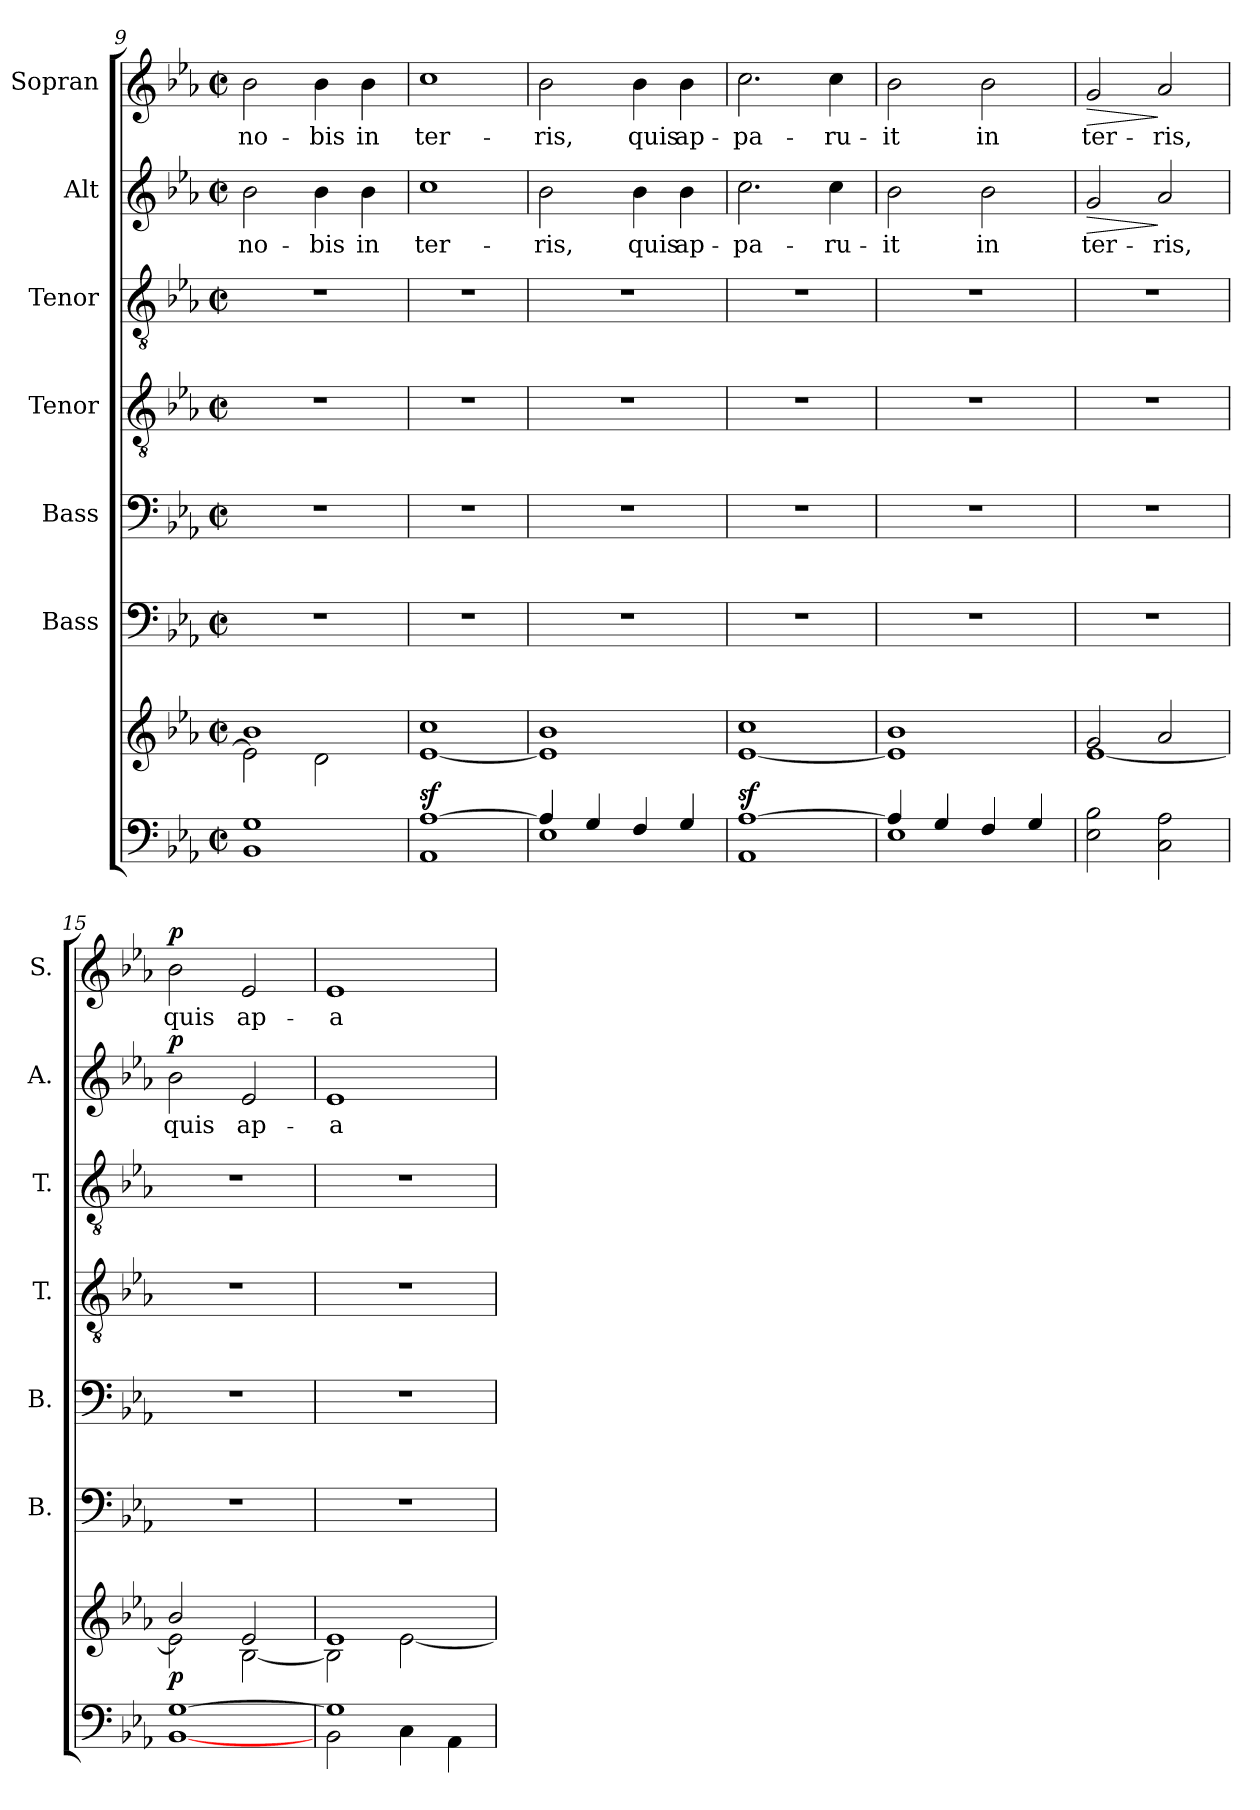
**kern	**kern	**dynam	**kern	**kern	**kern	**kern	**kern	**text	**dynam	**kern	**text	**dynam
*part7	*part7	*part7	*part6	*part5	*part4	*part3	*part2	*part2	*part2	*part1	*part1	*part1
*staff8	*staff7	*staff7/8	*staff6	*staff5	*staff4	*staff3	*staff2	*staff2	*staff2	*staff1	*staff1	*staff1
*	*	*	*I"Bass	*I"Bass	*I"Tenor	*I"Tenor	*I"Alt	*	*	*I"Sopran	*	*
*	*	*	*I'B.	*I'B.	*I'T.	*I'T.	*I'A.	*	*	*I'S.	*	*
*clefF4	*clefG2	*	*clefF4	*clefF4	*clefGv2	*clefGv2	*clefG2	*	*	*clefG2	*	*
*k[b-e-a-]	*k[b-e-a-]	*	*k[b-e-a-]	*k[b-e-a-]	*k[b-e-a-]	*k[b-e-a-]	*k[b-e-a-]	*	*	*k[b-e-a-]	*	*
*E-:	*E-:	*	*E-:	*E-:	*E-:	*E-:	*E-:	*	*	*E-:	*	*
*M2/2	*M2/2	*	*M2/2	*M2/2	*M2/2	*M2/2	*M2/2	*	*	*M2/2	*	*
*met(c|)	*met(c|)	*	*met(c|)	*met(c|)	*met(c|)	*met(c|)	*met(c|)	*	*	*met(c|)	*	*
=9	=9	=9	=9	=9	=9	=9	=9	=9	=9	=9	=9	=9
*^	*^	*	*	*	*	*	*	*	*	*	*	*
!	!	!	!	!	!	!	!	!	!	!LO:LY:b	!	!	!LO:LY:b	!
1G	1BB-	1b-	2e-\]	.	1r	1r	1r	1r	2b-\	no-	.	2b-\	no-	.
!	!	!	!	!	!	!	!	!	!	!LO:LY:b	!	!	!LO:LY:b	!
.	.	.	2d\	.	.	.	.	.	4b-\	-bis	.	4b-\	-bis	.
!	!	!	!	!	!	!	!	!	!	!LO:LY:b	!	!	!LO:LY:b	!
.	.	.	.	.	.	.	.	.	4b-\	in	.	4b-\	in	.
!!LO:LB:g=z
=10	=10	=10	=10	=10	=10	=10	=10	=10	=10	=10	=10	=10	=10	=10
!	!	!	!	!LO:DY:a=2	!	!	!	!	!	!LO:LY:b	!	!	!LO:LY:b	!
[>1A-	1AA-	1cc	[<1e-	sf	1r	1r	1r	1r	1cc	ter-	.	1cc	ter-	.
=11	=11	=11	=11	=11	=11	=11	=11	=11	=11	=11	=11	=11	=11	=11
!	!	!	!	!	!	!	!	!	!	!LO:LY:b	!	!	!LO:LY:b	!
4A-/]	1E-	1b-	1e-]	.	1r	1r	1r	1r	2b-\	-ris,	.	2b-\	-ris,	.
4G/	.	.	.	.	.	.	.	.	.	.	.	.	.	.
!	!	!	!	!	!	!	!	!	!	!LO:LY:b	!	!	!LO:LY:b	!
4F/	.	.	.	.	.	.	.	.	4b-\	quis	.	4b-\	quis	.
!	!	!	!	!	!	!	!	!	!	!LO:LY:b	!	!	!LO:LY:b	!
4G/	.	.	.	.	.	.	.	.	4b-\	ap-	.	4b-\	ap-	.
=12	=12	=12	=12	=12	=12	=12	=12	=12	=12	=12	=12	=12	=12	=12
!	!	!	!	!LO:DY:a=2	!	!	!	!	!	!LO:LY:b	!	!	!LO:LY:b	!
[>1A-	1AA-	1cc	[<1e-	sf	1r	1r	1r	1r	2.cc\	-pa-	.	2.cc\	-pa-	.
!	!	!	!	!	!	!	!	!	!	!LO:LY:b	!	!	!LO:LY:b	!
.	.	.	.	.	.	.	.	.	4cc\	-ru-	.	4cc\	-ru-	.
=13	=13	=13	=13	=13	=13	=13	=13	=13	=13	=13	=13	=13	=13	=13
!	!	!	!	!	!	!	!	!	!	!LO:LY:b	!	!	!LO:LY:b	!
4A-/]	1E-	1b-	1e-]	.	1r	1r	1r	1r	2b-\	-it	.	2b-\	-it	.
4G/	.	.	.	.	.	.	.	.	.	.	.	.	.	.
!	!	!	!	!	!	!	!	!	!	!LO:LY:b	!	!	!LO:LY:b	!
4F/	.	.	.	.	.	.	.	.	2b-\	in	.	2b-\	in	.
4G/	.	.	.	.	.	.	.	.	.	.	.	.	.	.
*v	*v	*	*	*	*	*	*	*	*	*	*	*	*	*
=14	=14	=14	=14	=14	=14	=14	=14	=14	=14	=14	=14	=14	=14
!	!	!	!	!	!	!	!	!	!LO:LY:b	!LO:HP:b	!	!LO:LY:b	!LO:HP:b
2E-\ 2B-\	2g/	[<1e-	.	1r	1r	1r	1r	2g/	ter-	>	2g/	ter-	>
!	!	!	!	!	!	!	!	!	!LO:LY:b	!	!	!LO:LY:b	!
2C\ 2A-\	2a-/	.	.	.	.	.	.	2a-/	-ris,	]	2a-/	-ris,	]
=15	=15	=15	=15	=15	=15	=15	=15	=15	=15	=15	=15	=15	=15
!	!	!	!LO:DY:b	!	!	!	!	!	!LO:LY:b	!LO:DY:a	!	!LO:LY:b	!LO:DY:a
[1BB- [1G	2b-/	2e-\]	p	1r	1r	1r	1r	2b-\	quis	p	2b-\	quis	p
!	!	!	!	!	!	!	!	!	!LO:LY:b	!	!	!LO:LY:b	!
.	2e-/	[<2B-\	.	.	.	.	.	2e-/	ap-	.	2e-/	ap-	.
=16	=16	=16	=16	=16	=16	=16	=16	=16	=16	=16	=16	=16	=16
*^	*	*	*	*	*	*	*	*	*	*	*	*	*
!	!	!	!	!	!	!	!	!	!	!LO:LY:b	!	!	!LO:LY:b	!
1G]	2BB-\	1e-	2B-\]	.	1r	1r	1r	1r	1e-	-a-	.	1e-	-a-	.
.	4C\	.	[<2e-\	.	.	.	.	.	.	.	.	.	.	.
.	4AA-\	.	.	.	.	.	.	.	.	.	.	.	.	.
*v	*v	*	*	*	*	*	*	*	*	*	*	*	*	*
*	*v	*v	*	*	*	*	*	*	*	*	*	*	*
=	=	=	=	=	=	=	=	=	=	=	=	=
*-	*-	*-	*-	*-	*-	*-	*-	*-	*-	*-	*-	*-
